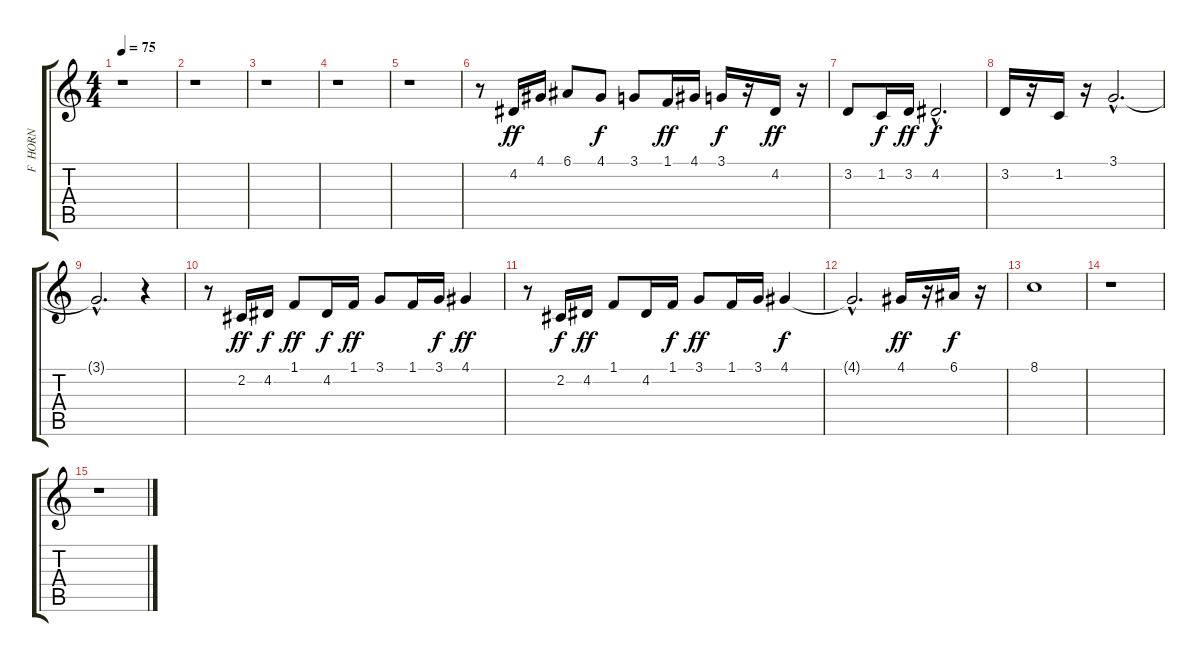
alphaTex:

\track ("F  HORN" "F  HORN") {instrument frenchhorn}
\staff {score tabs}
\tuning (E4 B3 G3 D3 A2 E2) {hide}
\ts (4 4)
\tempo 75
\clef g2
\ks c
r.1{dy ff} |
r.1 |
r.1 |
r.1 |
r.1 |
r.8 4.2.16 4.1.16 6.1.8 4.1.8{dy f} 3.1.8 1.1.16{dy ff} 4.1.16 3.1.16{dy f} r.16 4.2.16{dy ff} r.16 |
3.2.8 1.2.16{dy f} 3.2.16{dy ff} 4.2{hac}.2{d dy f} |
3.2.16 r.16 1.2.16 r.16 3.1{hac}.2{d} |
3.1{hac t}.2{d} r.4 |
r.8 2.2.16{dy ff} 4.2.16{dy f} 1.1.8{dy ff} 4.2.16{dy f} 1.1.16{dy ff} 3.1.8 1.1.16 3.1.16{dy f} 4.1.4{dy ff} |
r.8 2.2.16{dy f} 4.2.16{dy ff} 1.1.8 4.2.16 1.1.16{dy f} 3.1.8{dy ff} 1.1.16 3.1.16 4.1.4{dy f} |
4.1{hac t}.2{d} 4.1.16{dy ff} r.16 6.1.16{dy f} r.16 |
8.1.1 |
r.1 |
r.1
